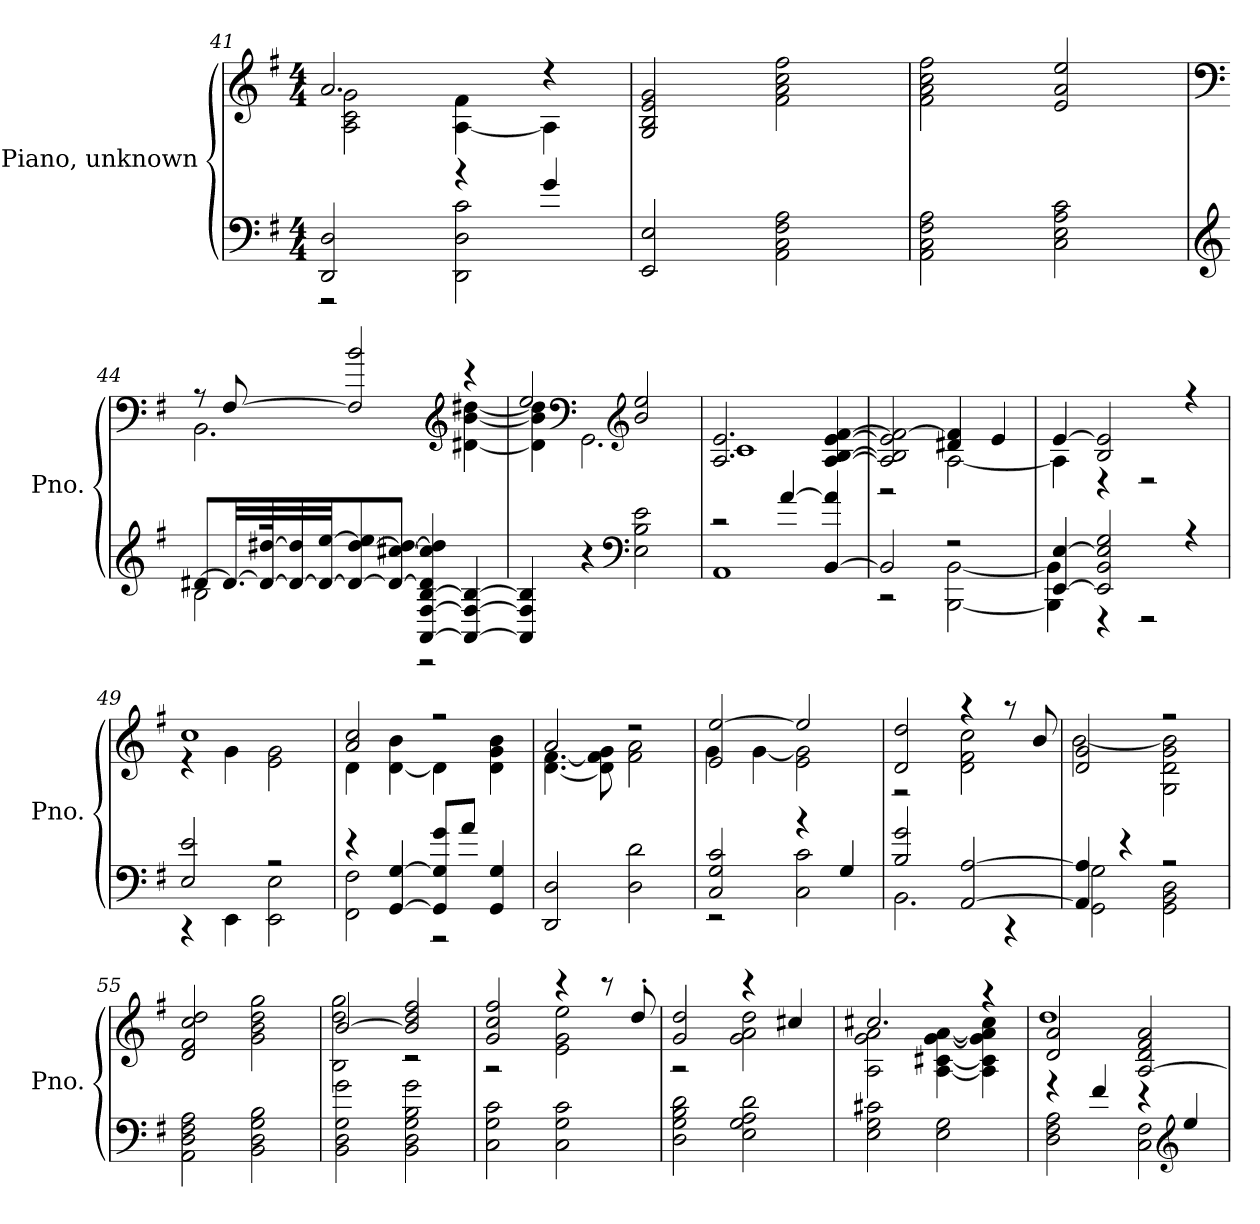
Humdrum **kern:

**kern	**kern
*part1	*part1
*staff2	*staff1
*I"Piano, unknown	*
*I'Pno.	*
!!LO:LB:g=z
*clefF4	*clefG2
*k[f#]	*k[f#]
*M4/4	*M4/4
=41	=41
*^	*^
2DD/ 2D/	2r	2.a/	2A\ 2c\ 2g\
4r	2DD\ 2D\ 2c\	.	[4A\ 4f#\
4g/	.	4r	4A\]
*v	*v	*	*
*	*v	*v
=42	=42
2EE/ 2E/	2G/ 2B/ 2e/ 2g/
2AA\ 2C\ 2F#\ 2A\	2f#\ 2a\ 2cc\ 2ff#\
=43	=43
2AA\ 2C\ 2F#\ 2A\	2f#\ 2a\ 2cc\ 2ff#\
2C\ 2E\ 2A\ 2c\	2e/ 2a/ 2ee/
=44	=44
*clefG2	*clefF4
*^	*^
[8d#X/L	2B\	8r	2.BB\
32.d#/LL_	.	[8F#/	.
64d#/_ [64dd#X/K	.	.	.
32d#/_ 32dd#/]	.	.	.
32d#/_ [32ee/JJ	.	.	.
8d#/_ [8dd#/ 8ee/]	.	2F#/] 2b/	.
8d#/_ [8cc#X/ 8dd#/_J	.	.	.
[4AA/ [4F#/ [4B/ 4d#/] 4cc#/] 4dd#/]	2r	.	.
*	*	*clefG2	*
4AA/_ 4F#/_ 4B/_	.	4r	[4d#X\ [4b\ [4dd#X\
*v	*v	*	*
=45	=45	=45
4AA/] 4F#/] 4B/]	2ee/	4d#\] 4b\] 4dd#\]
*	*clefF4	*
4r	.	2.GG\
*clefF4	*clefG2	*
2E\ 2B\ 2e\	2b/ 2ee/	.
!!LO:LB:g=z	!!
=46	=46	=46
*^	*	*
2r	1AA	2.A/ 2.e/	1c
[4a/	.	.	.
[4BB/ 4a/]	.	[4A/ [4B/ [4e/ [4f#/	.
=47	=47	=47	=47
2BB/]	2r	2A/] 2B/] 2e/] 2f#/_	2r
2r	[2BBB\ [2BB\	4d#X/ 4f#/]	[2A\
.	.	4e/	.
=48	=48	=48	=48
[4EE/ [4E/	4BBB\] 4BB\]	[4e/	4A\]
2EE/] 2BB/ 2E/] 2G/	4r	2B/ 2e/]	4r
.	2r	.	2r
4r	.	4r	.
=49	=49	=49	=49
2E/ 2e/	4r	1cc	4r
.	4EE\	.	4g\
2r	2EE\ 2E\	.	2e\ 2g\
=50	=50	=50	=50
4r	2FF#\ 2F#\	2a/ 2cc/	4d\
[4GG/ [4G/	.	.	[4d\ 4b\
8GG/] 8G/] 8g/L	2r	2r	4d\]
8a/J	.	.	.
4GG/ 4G/	.	.	4d\ 4g\ 4b\
*v	*v	*	*
=51	=51	=51
2DD/ 2D/	2a/	[4.d\ [4.f#\
.	.	8d\] 8f#\] 8g\
2D\ 2d\	2r	2f#\ 2a\
=52	=52	=52
*^	*	*
2C/ 2G/ 2c/	2r	2e/ [2ee/	4g\
.	.	.	[4g\
4r	2C\ 2c\	2ee/]	2e\ 2g\]
4G/	.	.	.
!!LO:LB:g=z	!!
=53	=53	=53	=53
2B/ 2g/	2.BB\	2d/ 2dd/	2r
[2AA/ [2A/	.	4r	2d\ 2f#\ 2cc\
.	4r	8r	.
.	.	8b/	.
=54	=54	=54	=54
4AA/] 4A/]	2GG\ 2G\	2d/ 2g/	[2b\
4r	.	.	.
2r	2GG\ 2BB\ 2D\	2r	2G\ 2d\ 2g\ 2b\]
*v	*v	*	*
*	*v	*v
=55	=55
2AA\ 2D\ 2F#\ 2A\	2d/ 2f#/ 2cc/ 2dd/
2BB\ 2D\ 2G\ 2B\	2g\ 2b\ 2dd\ 2gg\
=56	=56
*	*^
2BB\ 2D\ 2G\ 2g\	[2b/	2B\ 2dd\ 2gg\
2BB\ 2D\ 2G\ 2B\ 2g\	2b/] 2dd/ 2ff#/	2r
=57	=57	=57
2C\ 2G\ 2c\	2g/ 2cc/ 2ff#/	2r
2C\ 2G\ 2c\	4r	2e\ 2g\ 2ee\
.	8r	.
.	8dd'/	.
=58	=58	=58
2D\ 2G\ 2B\ 2d\	2g/ 2dd/	2r
2E\ 2G\ 2A\ 2d\	4r	2g\ 2a\ 2dd\
.	4cc#X/	.
=59	=59	=59
2E\ 2G\ 2c#X\	2.cc#X/	2A\ 2g\ 2a\
2E\ 2G\	.	[4A\ [4c#X\ [4g\ [4a\
.	4r	4A\] 4c#\] 4g\] 4a\] 4cc#\
!!LO:LB:g=z	!!
=60	=60	=60
*^	*	*
4r	2D\ 2F#\ 2A\	2d/ 2a/	1dd
4f#/	.	.	.
4r	2C\ 2F#\	[2A/ 2d/ 2f#/ 2a/	.
*clefG2	*	*	*
4ee/	.	.	.
*v	*v	*	*
*	*v	*v
=	=
*-	*-
